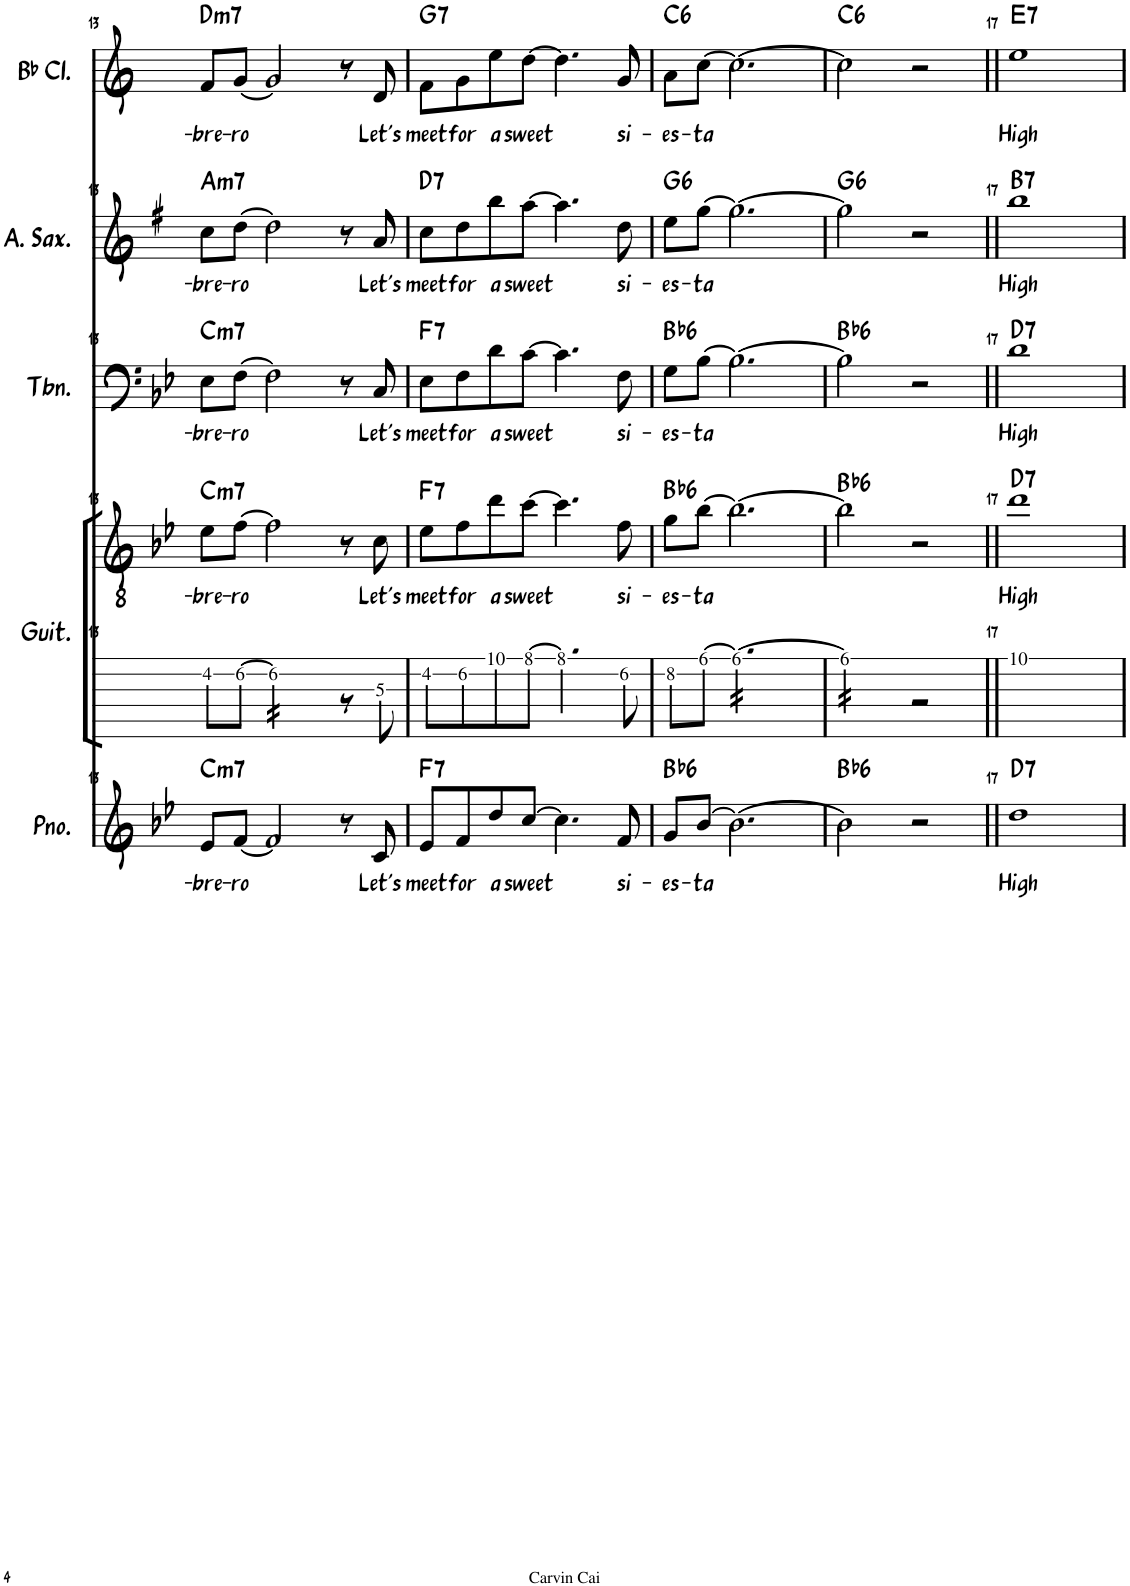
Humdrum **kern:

**kern	**text	**harte	**kern	**kern	**text	**harte	**kern	**text	**harte	**kern	**text	**harte	**kern	**text	**harte
*part5	*part5	*part5	*part4	*part4	*part4	*part4	*part3	*part3	*part3	*part2	*part2	*part2	*part1	*part1	*part1
*staff6	*staff6	*	*staff5	*staff4	*staff4	*	*staff3	*staff3	*	*staff2	*staff2	*	*staff1	*staff1	*
*I"钢琴	*	*	*I"原音吉他	*	*	*	*I"长号	*	*	*I"中音萨克斯	*	*	*I"降B调单簧管	*	*
!!LO:PB:g=z
*clefG2	*	*	*	*clefGv2	*	*	*clefF4	*	*	*clefG2	*	*	*clefG2	*	*
*	*	*	*	*	*	*	*	*	*	*Trd5c9	*	*	*Trd1c2	*	*
*k[b-e-]	*	*	*k[b-e-]	*k[b-e-]	*	*	*k[b-e-]	*	*	*k[f#]	*	*	*k[]	*	*
*M4/4	*	*	*M4/4	*M4/4	*	*	*M4/4	*	*	*M4/4	*	*	*M4/4	*	*
=13	=13	=13	=13	=13	=13	=13	=13	=13	=13	=13	=13	=13	=13	=13	=13
!	!LO:LY:b	!LO:H:kt=m7	!	!	!LO:LY:b	!LO:H:kt=m7	!	!LO:LY:b	!LO:H:kt=m7	!	!LO:LY:b	!LO:H:kt=m7	!	!LO:LY:b	!LO:H:kt=m7
8e-/L	-bre-	C:min7	8e-\L	8e-\L	-bre-	C:min7	8E-\L	-bre-	C:min7	8cc\L	-bre-	A:min7	8f/L	-bre-	D:min7
!	!LO:LY:b	!	!	!	!LO:LY:b	!	!	!LO:LY:b	!	!	!LO:LY:b	!	!	!LO:LY:b	!
[8f/J	-ro	.	[8f\J	[8f\J	-ro	.	[8F\J	-ro	.	[8dd\J	-ro	.	[8g/J	-ro	.
2f/]	.	.	2f\]	2f\]	.	.	2F\]	.	.	2dd\]	.	.	2g/]	.	.
8r	.	.	8r	8r	.	.	8r	.	.	8r	.	.	8r	.	.
!	!LO:LY:b	!	!	!	!LO:LY:b	!	!	!LO:LY:b	!	!	!LO:LY:b	!	!	!LO:LY:b	!
8c/	Let's	.	8c\	8c\	Let's	.	8C/	Let's	.	8a/	Let's	.	8d/	Let's	.
=14	=14	=14	=14	=14	=14	=14	=14	=14	=14	=14	=14	=14	=14	=14	=14
!	!LO:LY:b	!LO:H:kt=7	!	!	!LO:LY:b	!LO:H:kt=7	!	!LO:LY:b	!LO:H:kt=7	!	!LO:LY:b	!LO:H:kt=7	!	!LO:LY:b	!LO:H:kt=7
8e-/L	meet	F:7	8e-\L	8e-\L	meet	F:7	8E-\L	meet	F:7	8cc\L	meet	D:7	8f\L	meet	G:7
!	!LO:LY:b	!	!	!	!LO:LY:b	!	!	!LO:LY:b	!	!	!LO:LY:b	!	!	!LO:LY:b	!
8f/	for	.	8f\	8f\	for	.	8F\	for	.	8dd\	for	.	8g\	for	.
!	!LO:LY:b	!	!	!	!LO:LY:b	!	!	!LO:LY:b	!	!	!LO:LY:b	!	!	!LO:LY:b	!
8dd/	a	.	8dd\	8dd\	a	.	8d\	a	.	8bb\	a	.	8ee\	a	.
!	!LO:LY:b	!	!	!	!LO:LY:b	!	!	!LO:LY:b	!	!	!LO:LY:b	!	!	!LO:LY:b	!
[8cc/J	sweet	.	[8cc\J	[8cc\J	sweet	.	[8c\J	sweet	.	[8aa\J	sweet	.	[8dd\J	sweet	.
4.cc\]	.	.	4.cc\]	4.cc\]	.	.	4.c\]	.	.	4.aa\]	.	.	4.dd\]	.	.
!	!LO:LY:b	!	!	!	!LO:LY:b	!	!	!LO:LY:b	!	!	!LO:LY:b	!	!	!LO:LY:b	!
8f/	si-	.	8f\	8f\	si-	.	8F\	si-	.	8dd\	si-	.	8g/	si-	.
=15	=15	=15	=15	=15	=15	=15	=15	=15	=15	=15	=15	=15	=15	=15	=15
!	!LO:LY:b	!LO:H:kt=6	!	!	!LO:LY:b	!LO:H:kt=6	!	!LO:LY:b	!LO:H:kt=6	!	!LO:LY:b	!LO:H:kt=6	!	!LO:LY:b	!LO:H:kt=6
8g/L	-es-	Bb:maj6	8g\L	8g\L	-es-	Bb:maj6	8G\L	-es-	Bb:maj6	8ee\L	-es-	G:maj6	8a\L	-es-	C:maj6
!	!LO:LY:b	!	!	!	!LO:LY:b	!	!	!LO:LY:b	!	!	!LO:LY:b	!	!	!LO:LY:b	!
[8b-/J	-ta	.	[8b-\J	[8b-\J	-ta	.	[8B-\J	-ta	.	[8gg\J	-ta	.	[8cc\J	-ta	.
2.b-\_	.	.	2.b-\_	2.b-\_	.	.	2.B-\_	.	.	2.gg\_	.	.	2.cc\_	.	.
=16	=16	=16	=16	=16	=16	=16	=16	=16	=16	=16	=16	=16	=16	=16	=16
!	!	!LO:H:kt=6	!	!	!	!LO:H:kt=6	!	!	!LO:H:kt=6	!	!	!LO:H:kt=6	!	!	!LO:H:kt=6
2b-\]	.	Bb:maj6	2b-\]	2b-\]	.	Bb:maj6	2B-\]	.	Bb:maj6	2gg\]	.	G:maj6	2cc\]	.	C:maj6
2r	.	.	2r	2r	.	.	2r	.	.	2r	.	.	2r	.	.
=17||	=17||	=17||	=17||	=17||	=17||	=17||	=17||	=17||	=17||	=17||	=17||	=17||	=17||	=17||	=17||
!	!LO:LY:b	!LO:H:kt=7	!	!	!LO:LY:b	!LO:H:kt=7	!	!LO:LY:b	!LO:H:kt=7	!	!LO:LY:b	!LO:H:kt=7	!	!LO:LY:b	!LO:H:kt=7
1dd	High	D:7	1dd	1dd	High	D:7	1d	High	D:7	1bb	High	B:7	1ee	High	E:7
=	=	=	=	=	=	=	=	=	=	=	=	=	=	=	=
*-	*-	*-	*-	*-	*-	*-	*-	*-	*-	*-	*-	*-	*-	*-	*-
